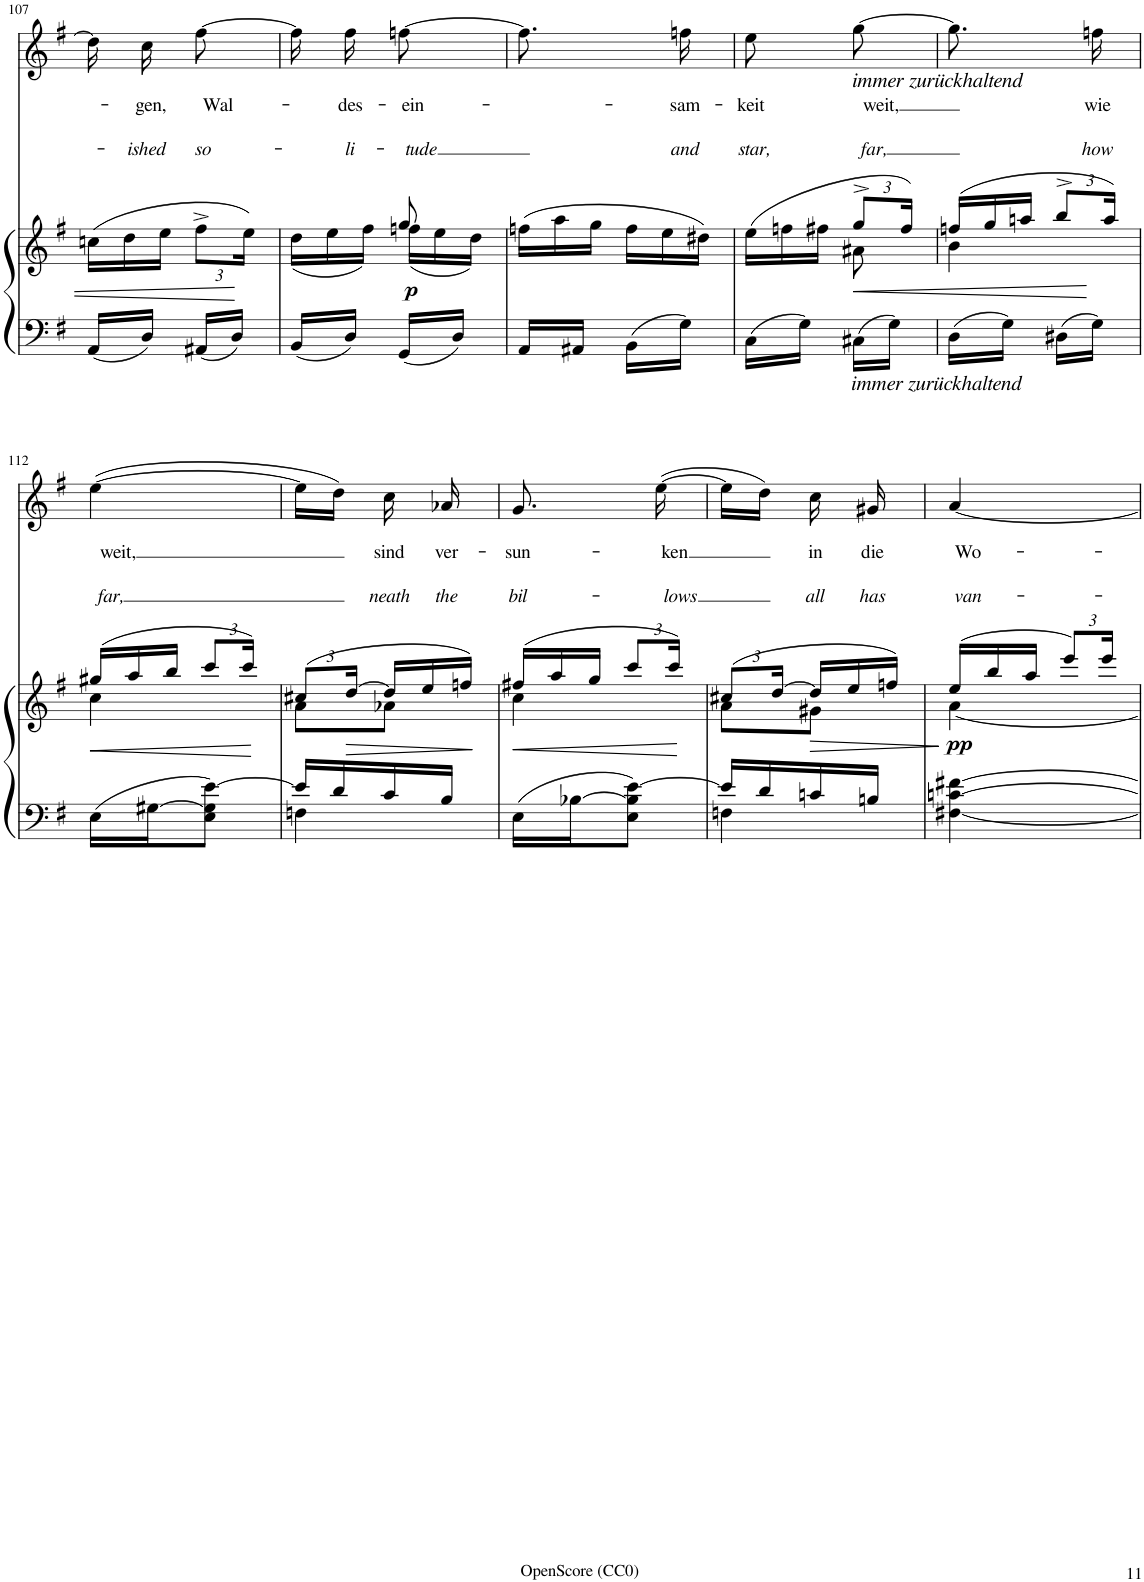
**kern	**kern	**dynam	**kern	**text	**text
*part2	*part2	*part2	*part1	*part1	*part1
*staff3	*staff2	*staff2/3	*staff1	*staff1	*staff1
*I"Piano	*	*	*I"Voice	*	*
*I'Pno	*	*	*	*	*
!!LO:PB:g=z
*clefF4	*clefG2	*	*clefG2	*	*
*k[f#]	*k[f#]	*	*k[f#]	*	*
*M4/16	*M4/16	*	*M4/16	*	*
*	*Xbrackettup	*	*	*	*
=107	=107	=107	=107	=107	=107
16AA/LL	(24ccn\LL	.	16dd\]	.	.
.	24dd\	.	.	.	.
!	!	!	!	!LO:LY:b	!LO:LY:b
16D/JJ	.	.	16cc\	-gen,	-ished
.	24ee\JJ	.	.	.	.
!	!	!	!	!LO:LY:b	!LO:LY:b
16AA#X/LL	12ff#^\L	.	[8ff#\	Wal-	so-
16D/JJ	.	.	.	.	.
.	24ee\Jk)	.	.	.	.
=108	=108	=108	=108	=108	=108
*	*^	*	*	*	*
16BB/LL	8ryy	(24dd\LL	.	16ff#\]	.	.
.	.	24ee\	.	.	.	.
!	!	!	!	!	!LO:LY:b	!LO:LY:b
16D/JJ	.	.	.	16ff#\	-des-	-li-
.	.	24ff#\JJ)	.	.	.	.
!	!	!	!LO:DY:b	!	!LO:LY:b	!LO:LY:b
16GG/LL	8gg/	(24ffn\LL	p	[8ffn\	-ein-	-tude
.	.	24ee\	.	.	.	.
16D/JJ	.	.	.	.	.	.
.	.	24dd\JJ)	.	.	.	.
*	*v	*v	*	*	*	*
=109	=109	=109	=109	=109	=109
16AA/LL	(24ffn\LL	.	8.ff\]	.	.
.	24aa\	.	.	.	.
16AA#X/JJ	.	.	.	.	.
.	24gg\JJ	.	.	.	.
16BB\LL	24ff\LL	.	.	.	.
.	24ee\	.	.	.	.
!	!	!	!	!LO:LY:b	!LO:LY:b
16G\JJ	.	.	16ffn\	-sam-	and
.	24dd#X\JJ)	.	.	.	.
=110	=110	=110	=110	=110	=110
*	*^	*	*	*	*
!	!	!	!	!	!LO:LY:b	!LO:LY:b
16C\LL	(24ee\LL	8ryy	.	8ee\	-keit	star,
.	24ffn\	.	.	.	.	.
16G\JJ	.	.	.	.	.	.
.	24ff#X\JJ	.	.	.	.	.
!	!	!	!	!LO:TX:b:i:t=immer zurückhaltend	!	!
!LO:TX:b:i:t=immer zurückhaltend	!	!	!	!	!	!
!	!	!	!LO:HP:b	!	!LO:LY:b	!LO:LY:b
16C#X\LL	12gg^/L	8a#X\	<	[8gg\	weit,	far,
16G\JJ	.	.	.	.	.	.
.	24ff#/Jk)	.	.	.	.	.
=111	=111	=111	=111	=111	=111	=111
16D\LL	(24ffn/LL	4b\	.	8.gg\]	.	.
.	24gg/	.	.	.	.	.
16G\JJ	.	.	.	.	.	.
.	24aan/JJ	.	.	.	.	.
16D#X\LL	12bb^/L	.	.	.	.	.
!	!	!	!	!	!LO:LY:b	!LO:LY:b
16G\JJ	.	.	.	16ffn\	wie	how
.	24aa/Jk)	.	[	.	.	.
!!LO:LB:g=z
=112	=112	=112	=112	=112	=112	=112
!	!	!	!LO:HP:b	!	!LO:LY:b	!LO:LY:b
16E\LL	(24gg#X/LL	4cc\	<	([4ee\	weit,	far,
.	24aa/	.	.	.	.	.
[16G#X\J	.	.	.	.	.	.
.	24bb/JJ	.	.	.	.	.
8E\ 8G#\] [8e\J	12ccc/L	.	.	.	.	.
.	24ccc/Jk)	.	[	.	.	.
=113	=113	=113	=113	=113	=113	=113
*^	*	*	*	*	*	*
16e/LL]	4Fn\	(12cc#X/L	8a\L	.	16ee\LL]	.	.
16d/	.	.	.	.	16dd\JJ)	.	.
!	!	!	!	!LO:HP:b	!	!	!
.	.	[24dd/Jk	.	>	.	.	.
!	!	!	!	!	!	!LO:LY:b	!LO:LY:b
16c/	.	24dd/LL]	8a-X\J	.	16cc\	sind	neath
.	.	24ee/	.	.	.	.	.
!	!	!	!	!	!	!LO:LY:b	!LO:LY:b
16B/JJ	.	.	.	.	16a-X/	ver-	the
.	.	24ffn/JJ)	.	.	.	.	.
*v	*v	*	*	*	*	*	*
*	*v	*v	*	*	*	*
.	.	]	.	.	.
=114	=114	=114	=114	=114	=114
!	!	!LO:HP:b	!	!LO:LY:b	!LO:LY:b
*	*^	*	*	*	*
16E\LL	(24ff#X/LL	4cc\	<	8.g/	-sun-	bil-
.	24aa/	.	.	.	.	.
[16B-X\J	.	.	.	.	.	.
.	24gg/JJ	.	.	.	.	.
8E\ 8B-\] [8e\J	12ccc/L	.	.	.	.	.
!	!	!	!	!	!LO:LY:b	!LO:LY:b
.	.	.	.	([16ee\	-ken	-lows
.	24ccc/Jk)	.	[	.	.	.
=115	=115	=115	=115	=115	=115	=115
*^	*	*	*	*	*	*
16e/LL]	4Fn\	(12cc#X/L	8a\L	.	16ee\LL]	.	.
16d/	.	.	.	.	16dd\JJ)	.	.
.	.	[24dd/Jk	.	.	.	.	.
!	!	!	!	!LO:HP:b	!	!LO:LY:b	!LO:LY:b
16cn/	.	24dd/LL]	8g#X\J	>	16cc\	in	all
.	.	24ee/	.	.	.	.	.
!	!	!	!	!	!	!LO:LY:b	!LO:LY:b
16Bn/JJ	.	.	.	.	16g#X/	die	has
.	.	24ffn/JJ)	.	.	.	.	.
*v	*v	*	*	*	*	*	*
*	*v	*v	*	*	*	*
.	.	]	.	.	.
=116	=116	=116	=116	=116	=116
*	*^	*	*	*	*
!	!	!	!LO:DY:b	!	!LO:LY:b	!LO:LY:b
[4F#X\ [4cn\ [4f#X\	(24ee/LL	[4a\	pp	[4a/	Wo-	van-
.	24bb/	.	.	.	.	.
.	24aa/JJ	.	.	.	.	.
.	12eee/L)	.	.	.	.	.
.	24eee/Jk	.	.	.	.	.
*	*v	*v	*	*	*	*
=	=	=	=	=	=
*-	*-	*-	*-	*-	*-
